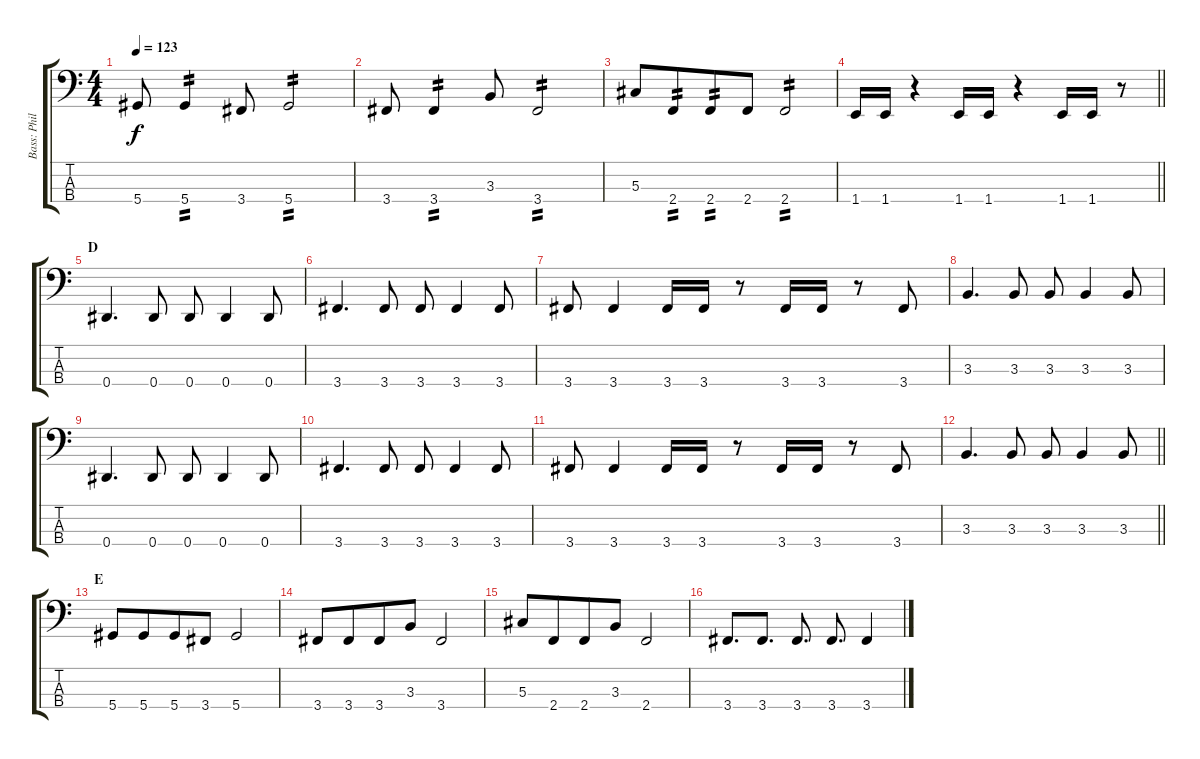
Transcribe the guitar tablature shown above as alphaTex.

\track ("Bass: Phillip" "Bass: Phil") {instrument electricbassfinger}
\staff {score tabs}
\tuning (Gb2 Db2 Ab1 Eb1) {hide}
\ts (4 4)
\tempo 123
\clef f4
\ks c
5.4.8{dy f} 5.4.4{tp 2} 3.4.8 5.4.2{tp 2} |
3.4.8 3.4.4{tp 2} 3.3.8 3.4.2{tp 2} |
5.3.8 2.4.8{tp 2 beam merge} 2.4.8{tp 2} 2.4.8 2.4.2{tp 2} |
\barLineRight lightlight
1.4.16 1.4.16 r.4 1.4.16 1.4.16 r.4 1.4.16 1.4.16 r.8 |
\section ("" "D")
0.4.4{d} 0.4.8 0.4.8 0.4.4 0.4.8 |
3.4.4{d} 3.4.8 3.4.8 3.4.4 3.4.8 |
3.4.8 3.4.4 3.4.16 3.4.16 r.8 3.4.16 3.4.16 r.8 3.4.8 |
3.3.4{d} 3.3.8 3.3.8 3.3.4 3.3.8 |
0.4.4{d} 0.4.8 0.4.8 0.4.4 0.4.8 |
3.4.4{d} 3.4.8 3.4.8 3.4.4 3.4.8 |
3.4.8 3.4.4 3.4.16 3.4.16 r.8 3.4.16 3.4.16 r.8 3.4.8 |
\barLineRight lightlight
3.3.4{d} 3.3.8 3.3.8 3.3.4 3.3.8 |
\section ("" "E")
5.4.8 5.4.8{beam merge} 5.4.8 3.4.8 5.4.2 |
3.4.8 3.4.8{beam merge} 3.4.8 3.3.8 3.4.2 |
5.3.8 2.4.8{beam merge} 2.4.8 3.3.8 2.4.2 |
3.4.8{d} 3.4.8{d} 3.4.8{d} 3.4.8{d} 3.4.4
